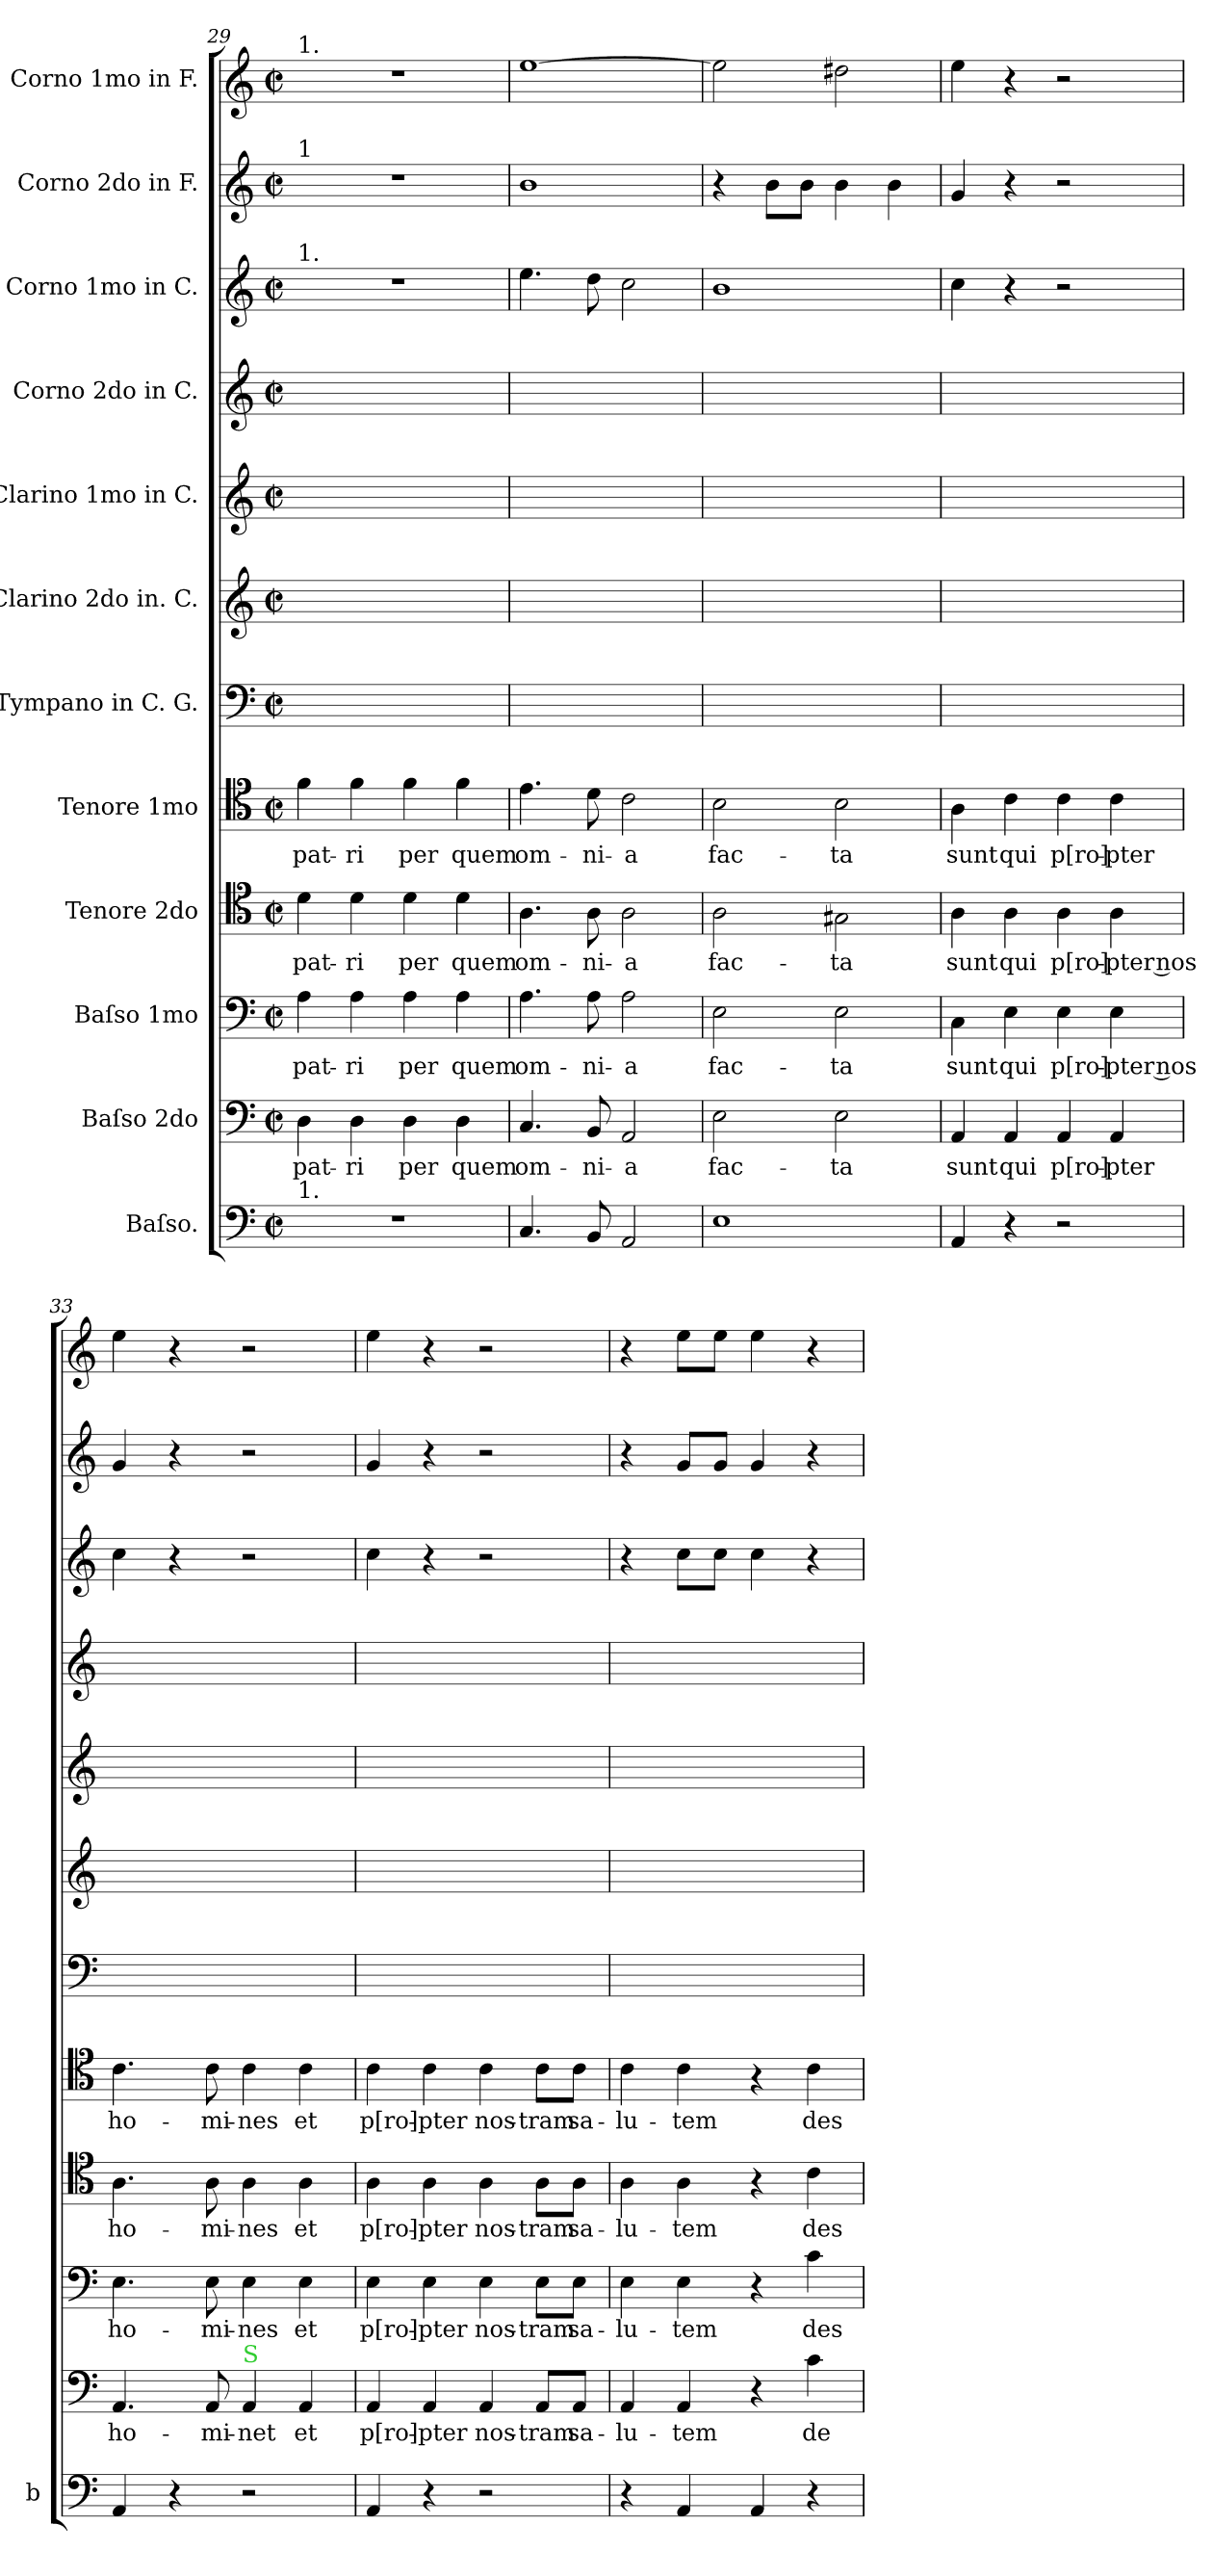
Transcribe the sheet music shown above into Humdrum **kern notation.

**kern	**kern	**text	**kern	**text	**kern	**text	**kern	**text	**kern	**kern	**kern	**kern	**kern	**kern	**kern
*part12	*part11	*part11	*part10	*part10	*part9	*part9	*part8	*part8	*part7	*part6	*part5	*part4	*part3	*part2	*part1
*staff12	*staff11	*staff11	*staff10	*staff10	*staff9	*staff9	*staff8	*staff8	*staff7	*staff6	*staff5	*staff4	*staff3	*staff2	*staff1
*I"Baſso.	*I"Baſso 2do	*	*I"Baſso 1mo	*	*I"Tenore 2do	*	*I"Tenore 1mo	*	*I"Tympano in C. G.	*I"Clarino 2do in. C.	*I"Clarino 1mo in C.	*I"Corno 2do in C.	*I"Corno 1mo in C.	*I"Corno 2do in F.	*I"Corno 1mo in F.
*I'b	*	*	*	*	*	*	*	*	*	*	*	*	*	*	*
*clefF4	*clefF4	*	*clefF4	*	*clefC4	*	*clefC4	*	*clefF4	*clefG2	*clefG2	*clefG2	*clefG2	*clefG2	*clefG2
*	*	*	*	*	*	*	*	*	*	*	*	*	*	*ITrd4c7	*ITrd4c7
*k[]	*k[]	*	*k[]	*	*k[]	*	*k[]	*	*k[]	*k[]	*k[]	*k[]	*k[]	*k[b-]	*k[b-]
*M2/2	*M2/2	*	*M2/2	*	*M2/2	*	*M2/2	*	*M2/2	*M2/2	*M2/2	*M2/2	*M2/2	*M2/2	*M2/2
*met(c|)	*met(c|)	*	*met(c|)	*	*met(c|)	*	*met(c|)	*	*met(c|)	*met(c|)	*met(c|)	*met(c|)	*met(c|)	*met(c|)	*met(c|)
=29	=29	=29	=29	=29	=29	=29	=29	=29	=29	=29	=29	=29	=29	=29	=29
!	!	!	!	!	!	!	!	!	!	!	!	!	!	!	!LO:TX:a:t=1.
!	!	!	!	!	!	!	!	!	!	!	!	!	!	!LO:TX:a:t=1	!
!	!	!	!	!	!	!	!	!	!	!	!	!	!LO:TX:a:t=1.	!	!
!LO:TX:a:t=1.	!	!	!	!	!	!	!	!	!	!	!	!	!	!	!
1r	4D\	pat-	4A\	pat-	4d\	pat-	4f\	pat-	1ryy	1ryy	1ryy	1ryy	1r	1r	1r
.	4D\	-ri	4A\	-ri	4d\	-ri	4f\	-ri	.	.	.	.	.	.	.
.	4D\	per	4A\	per	4d\	per	4f\	per	.	.	.	.	.	.	.
.	4D\	quem	4A\	quem	4d\	quem	4f\	quem	.	.	.	.	.	.	.
=30	=30	=30	=30	=30	=30	=30	=30	=30	=30	=30	=30	=30	=30	=30	=30
4.C/	4.C/	om-	4.A\	om-	4.A\	om-	4.e\	om-	1ryy	1ryy	1ryy	1ryy	4.ee\	1e	[1a
8BB/	8BB/	-ni-	8A\	-ni-	8A\	-ni-	8d\	-ni-	.	.	.	.	8dd\	.	.
2AA/	2AA/	-a	2A\	-a	2A\	-a	2c\	-a	.	.	.	.	2cc\	.	.
=31	=31	=31	=31	=31	=31	=31	=31	=31	=31	=31	=31	=31	=31	=31	=31
1E	2E\	fac-	2E\	fac-	2A\	fac-	2B\	fac-	1ryy	1ryy	1ryy	1ryy	1b	4r	2a\]
.	.	.	.	.	.	.	.	.	.	.	.	.	.	8e\L	.
.	.	.	.	.	.	.	.	.	.	.	.	.	.	8e\J	.
.	2E\	-ta	2E\	-ta	2G#X\	-ta	2B\	-ta	.	.	.	.	.	4e\	2g#X\
.	.	.	.	.	.	.	.	.	.	.	.	.	.	4e\	.
=32	=32	=32	=32	=32	=32	=32	=32	=32	=32	=32	=32	=32	=32	=32	=32
4AA/	4AA/	sunt	4C\	sunt	4A\	sunt	4A\	sunt	1ryy	1ryy	1ryy	1ryy	4cc\	4c/	4a\
4r	4AA/	qui	4E\	qui	4A\	qui	4c\	qui	.	.	.	.	4r	4r	4r
2r	4AA/	p[ro]-	4E\	p[ro]-	4A\	p[ro]-	4c\	p[ro]-	.	.	.	.	2r	2r	2r
.	4AA/	-pter	4E\	-pter nos	4A\	-pter nos	4c\	-pter	.	.	.	.	.	.	.
=33	=33	=33	=33	=33	=33	=33	=33	=33	=33	=33	=33	=33	=33	=33	=33
4AA/	4.AA/	ho-	4.E\	ho-	4.A\	ho-	4.c\	ho-	1ryy	1ryy	1ryy	1ryy	4cc\	4c/	4a\
4r	.	.	.	.	.	.	.	.	.	.	.	.	4r	4r	4r
.	8AA/	-mi-	8E\	-mi-	8A\	-mi-	8c\	-mi-	.	.	.	.	.	.	.
!	!LO:TX:a:color=limegreen:t=S	!	!	!	!	!	!	!	!	!	!	!	!	!	!
2r	4AA/	-net	4E\	-nes	4A\	-nes	4c\	-nes	.	.	.	.	2r	2r	2r
.	4AA/	et	4E\	et	4A\	et	4c\	et	.	.	.	.	.	.	.
=34	=34	=34	=34	=34	=34	=34	=34	=34	=34	=34	=34	=34	=34	=34	=34
4AA/	4AA/	p[ro]-	4E\	p[ro]-	4A\	p[ro]-	4c\	p[ro]-	1ryy	1ryy	1ryy	1ryy	4cc\	4c/	4a\
4r	4AA/	-pter	4E\	-pter	4A\	-pter	4c\	-pter	.	.	.	.	4r	4r	4r
2r	4AA/	nos-	4E\	nos-	4A\	nos-	4c\	nos-	.	.	.	.	2r	2r	2r
.	8AA/L	-tram	8E\L	-tram	8A\L	-tram	8c\L	-tram	.	.	.	.	.	.	.
.	8AA/J	sa-	8E\J	sa-	8A\J	sa-	8c\J	sa-	.	.	.	.	.	.	.
=35	=35	=35	=35	=35	=35	=35	=35	=35	=35	=35	=35	=35	=35	=35	=35
4r	4AA/	-lu-	4E\	-lu-	4A\	-lu-	4c\	-lu-	1ryy	1ryy	1ryy	1ryy	4r	4r	4r
4AA/	4AA/	-tem	4E\	-tem	4A\	-tem	4c\	-tem	.	.	.	.	8cc\L	8c/L	8a\L
.	.	.	.	.	.	.	.	.	.	.	.	.	8cc\J	8c/J	8a\J
4AA/	4r	.	4r	.	4r	.	4r	.	.	.	.	.	4cc\	4c/	4a\
4r	4c\	de-	4c\	des-	4c\	des-	4c\	des-	.	.	.	.	4r	4r	4r
=	=	=	=	=	=	=	=	=	=	=	=	=	=	=	=
*-	*-	*-	*-	*-	*-	*-	*-	*-	*-	*-	*-	*-	*-	*-	*-
